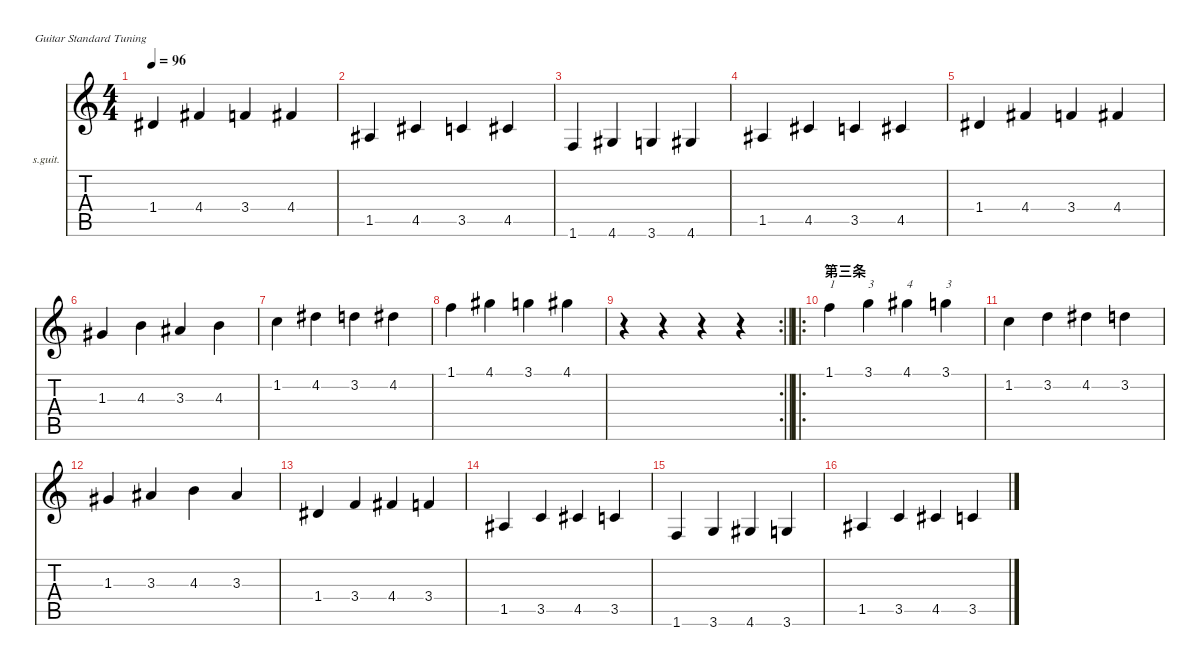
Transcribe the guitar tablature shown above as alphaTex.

\defaultSystemsLayout 4
\hideDynamics
\bracketExtendMode nobrackets
\firstSystemTrackNameOrientation horizontal
\otherSystemsTrackNameOrientation horizontal
\track ("开指练习" "s.guit.") {mute instrument acousticguitarsteel}
\staff {score tabs}
\tuning (E4 B3 G3 D3 A2 E2)
\ts (4 4)
\tempo 96
\clef g2
\ks c
1.4{acc #}.4{dy mf} 4.4{acc #}.4 3.4.4 4.4{acc #}.4 |
1.5{acc #}.4 4.5{acc #}.4 3.5.4 4.5{acc #}.4 |
1.6.4{dy f} 4.6{acc #}.4 3.6.4 4.6{acc #}.4 |
1.5{acc #}.4 4.5{acc #}.4 3.5.4 4.5{acc #}.4 |
1.4{acc #}.4 4.4{acc #}.4 3.4.4 4.4{acc #}.4 |
1.3{acc #}.4 4.3.4 3.3{acc #}.4 4.3.4 |
1.2.4 4.2{acc #}.4 3.2.4 4.2{acc #}.4 |
1.1.4 4.1{acc #}.4 3.1.4 4.1{acc #}.4 |
\rc 2
\barLineRight lightlight
r.4 r.4 r.4 r.4 |
\ro
\section ("" "第三条")
1.1.4{txt "1"} 3.1.4{txt "3"} 4.1{acc #}.4{txt "4"} 3.1.4{txt "3"} |
1.2.4{dy mf} 3.2.4 4.2{acc #}.4 3.2.4 |
1.3{acc #}.4 3.3{acc #}.4 4.3.4 3.3{acc #}.4 |
1.4{acc #}.4 3.4.4 4.4{acc #}.4 3.4.4 |
1.5{acc #}.4 3.5.4 4.5{acc #}.4 3.5.4 |
1.6.4 3.6.4 4.6{acc #}.4 3.6.4 |
1.5{acc #}.4{dy f} 3.5.4 4.5{acc #}.4 3.5.4
